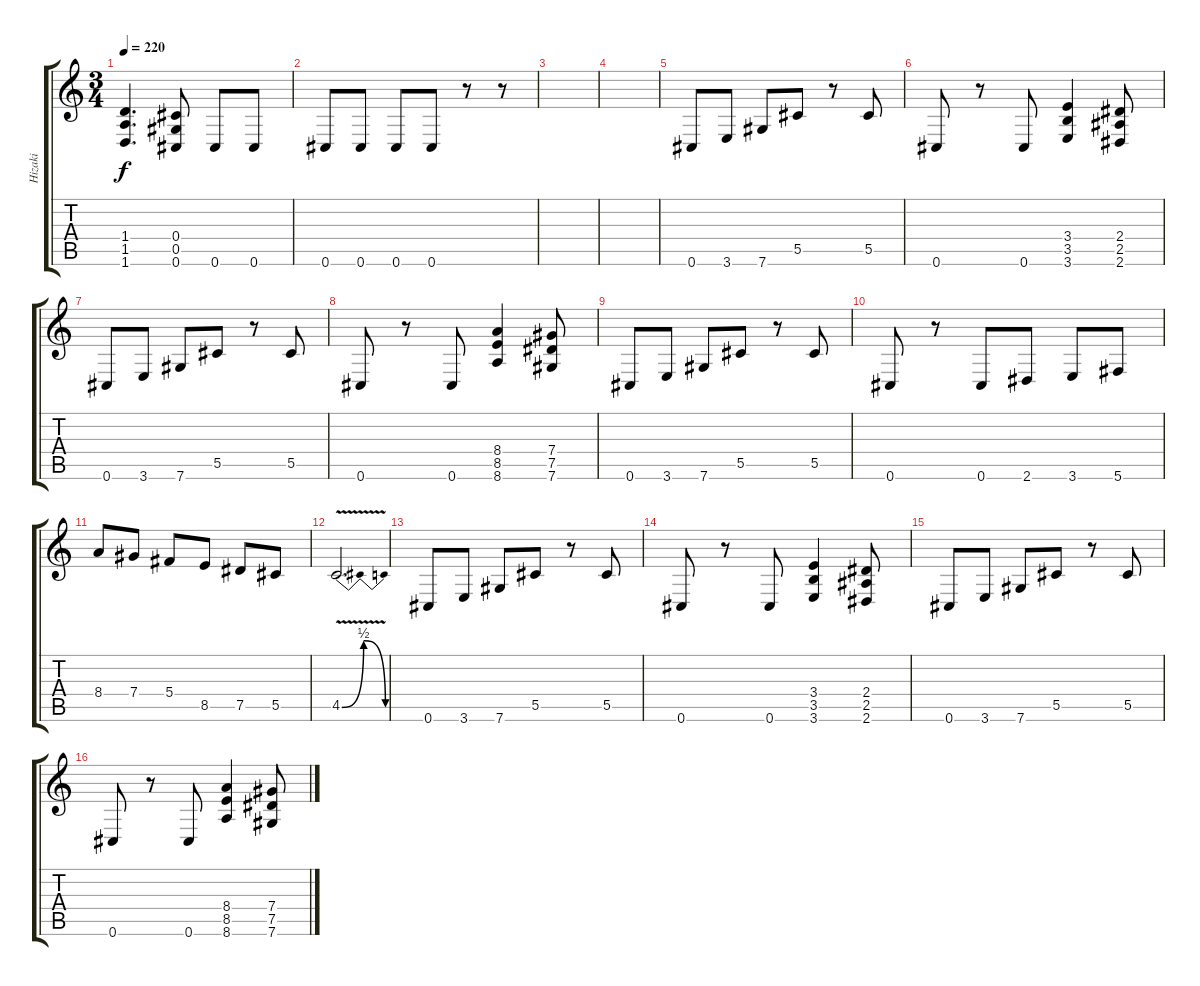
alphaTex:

\track ("Hizaki" "Hizaki") {instrument distortionguitar}
\staff {score tabs}
\tuning (Eb4 Bb3 Gb3 Db3 Ab2 Db2) {hide}
\ts (3 4)
\tempo 220
\clef g2
\ks c
(1.4 1.5 1.6).4{d dy f} (0.4 0.5 0.6).8 0.6.8 0.6.8 |
0.6.8 0.6.8 0.6.8 0.6.8 r.8 r.8 |
|
|
0.6.8 3.6.8 7.6.8 5.5.8 r.8 5.5.8 |
0.6.8 r.8 0.6.8 (3.4 3.5 3.6).4 (2.4 2.5 2.6).8 |
0.6.8 3.6.8 7.6.8 5.5.8 r.8 5.5.8 |
0.6.8 r.8 0.6.8 (8.4 8.5 8.6).4 (7.4 7.5 7.6).8 |
0.6.8 3.6.8 7.6.8 5.5.8 r.8 5.5.8 |
0.6.8 r.8 0.6.8 2.6.8 3.6.8 5.6.8 |
8.4.8 7.4.8 5.4.8 8.5.8 7.5.8 5.5.8 |
4.5{be (bendrelease 0 0 20 2 30 2 60 0) v}.2{d} |
0.6.8 3.6.8 7.6.8 5.5.8 r.8 5.5.8 |
0.6.8 r.8 0.6.8 (3.4 3.5 3.6).4 (2.4 2.5 2.6).8 |
0.6.8 3.6.8 7.6.8 5.5.8 r.8 5.5.8 |
0.6.8 r.8 0.6.8 (8.4 8.5 8.6).4 (7.4 7.5 7.6).8
